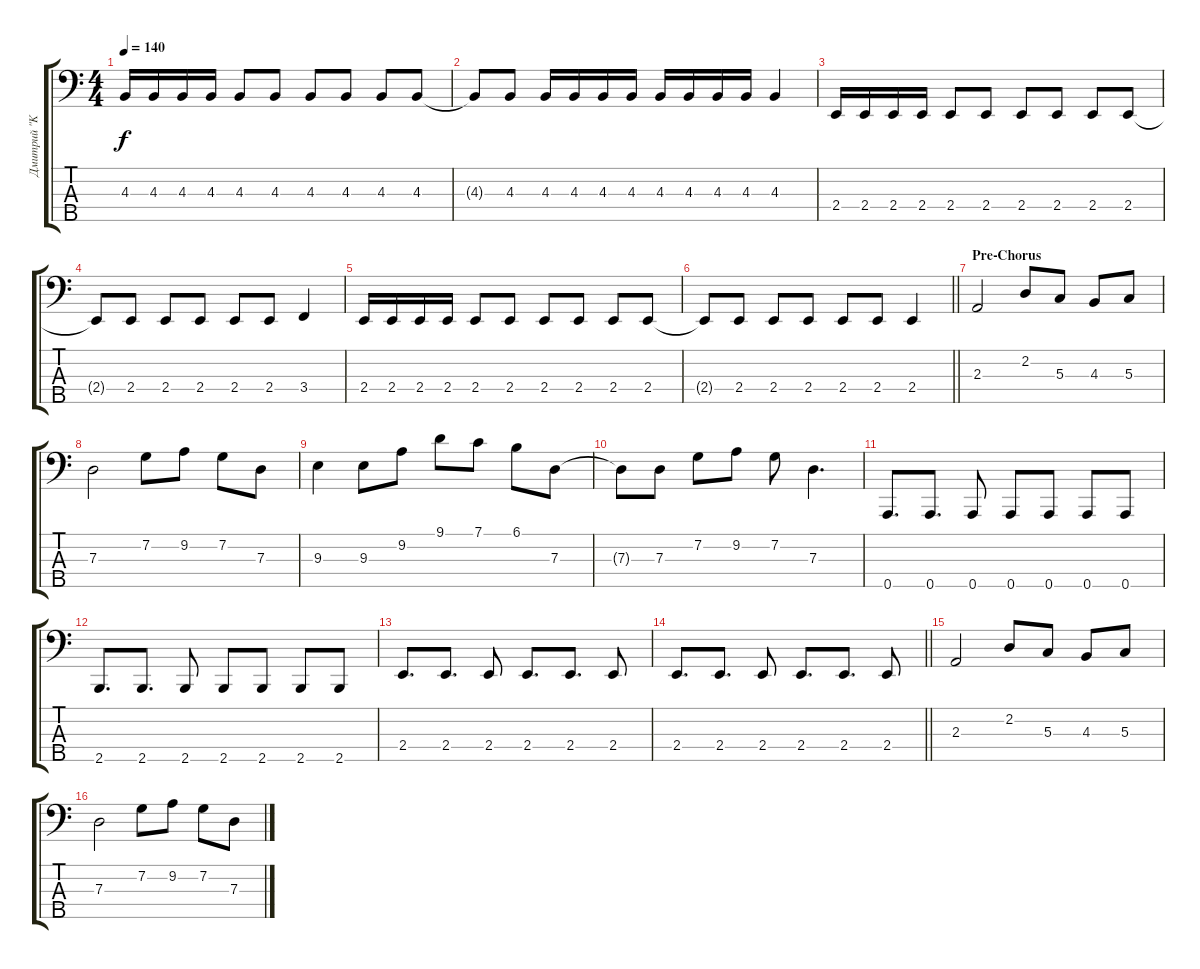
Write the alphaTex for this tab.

\track ("Дмитрий \"Kawazu\" Голяшев" "Дмитрий \"K") {instrument electricbassfinger}
\staff {score tabs}
\tuning (F2 C2 G1 D1 A0) {hide}
\ts (4 4)
\tempo 140
\clef f4
\ks c
4.3.16{dy f} 4.3.16 4.3.16 4.3.16 4.3.8 4.3.8 4.3.8 4.3.8 4.3.8 4.3.8 |
4.3{t}.8 4.3.8 4.3.16 4.3.16 4.3.16 4.3.16 4.3.16 4.3.16 4.3.16 4.3.16 4.3.4 |
2.4.16 2.4.16 2.4.16 2.4.16 2.4.8 2.4.8 2.4.8 2.4.8 2.4.8 2.4.8 |
2.4{t}.8 2.4.8 2.4.8 2.4.8 2.4.8 2.4.8 3.4.4 |
2.4.16 2.4.16 2.4.16 2.4.16 2.4.8 2.4.8 2.4.8 2.4.8 2.4.8 2.4.8 |
\barLineRight lightlight
2.4{t}.8 2.4.8 2.4.8 2.4.8 2.4.8 2.4.8 2.4.4 |
\section ("" "Pre-Chorus")
2.3.2 2.2.8 5.3.8 4.3.8 5.3.8 |
7.3.2 7.2.8 9.2.8 7.2.8 7.3.8 |
9.3.4 9.3.8 9.2.8 9.1.8 7.1.8 6.1.8 7.3.8 |
7.3{t}.8 7.3.8 7.2.8 9.2.8 7.2.8 7.3.4{d} |
0.5.8{d} 0.5.8{d} 0.5.8 0.5.8 0.5.8 0.5.8 0.5.8 |
2.5.8{d} 2.5.8{d} 2.5.8 2.5.8 2.5.8 2.5.8 2.5.8 |
2.4.8{d} 2.4.8{d} 2.4.8 2.4.8{d} 2.4.8{d} 2.4.8 |
\barLineRight lightlight
2.4.8{d} 2.4.8{d} 2.4.8 2.4.8{d} 2.4.8{d} 2.4.8 |
2.3.2 2.2.8 5.3.8 4.3.8 5.3.8 |
7.3.2 7.2.8 9.2.8 7.2.8 7.3.8
